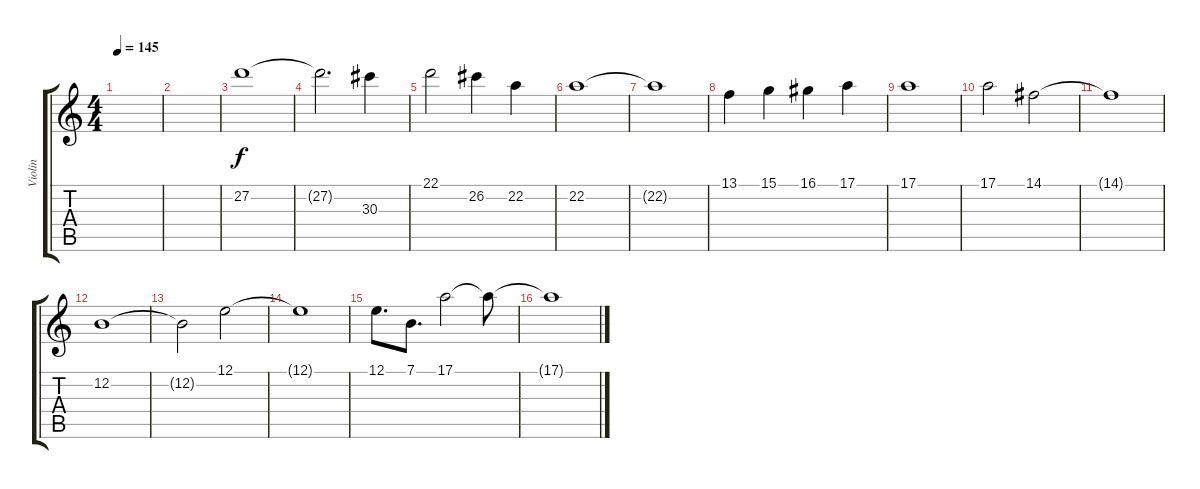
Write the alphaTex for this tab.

\track ("Violin" "Violin") {instrument stringensemble1}
\staff {score tabs}
\tuning (E4 B3 G3 D3 A2 E2) {hide}
\ts (4 4)
\tempo 145
\clef g2
\ks c
|
|
27.2.1 |
27.2{t}.2{d} 30.3.4 |
22.1.2 26.2.4 22.2.4 |
22.2.1 |
22.2{t}.1 |
13.1.4 15.1.4 16.1.4 17.1.4 |
17.1.1 |
17.1.2 14.1.2 |
14.1{t}.1 |
12.2.1 |
12.2{t}.2 12.1.2 |
12.1{t}.1 |
12.1.8{d} 7.1.8{d} 17.1.2 17.1{t}.8 |
17.1{t}.1
